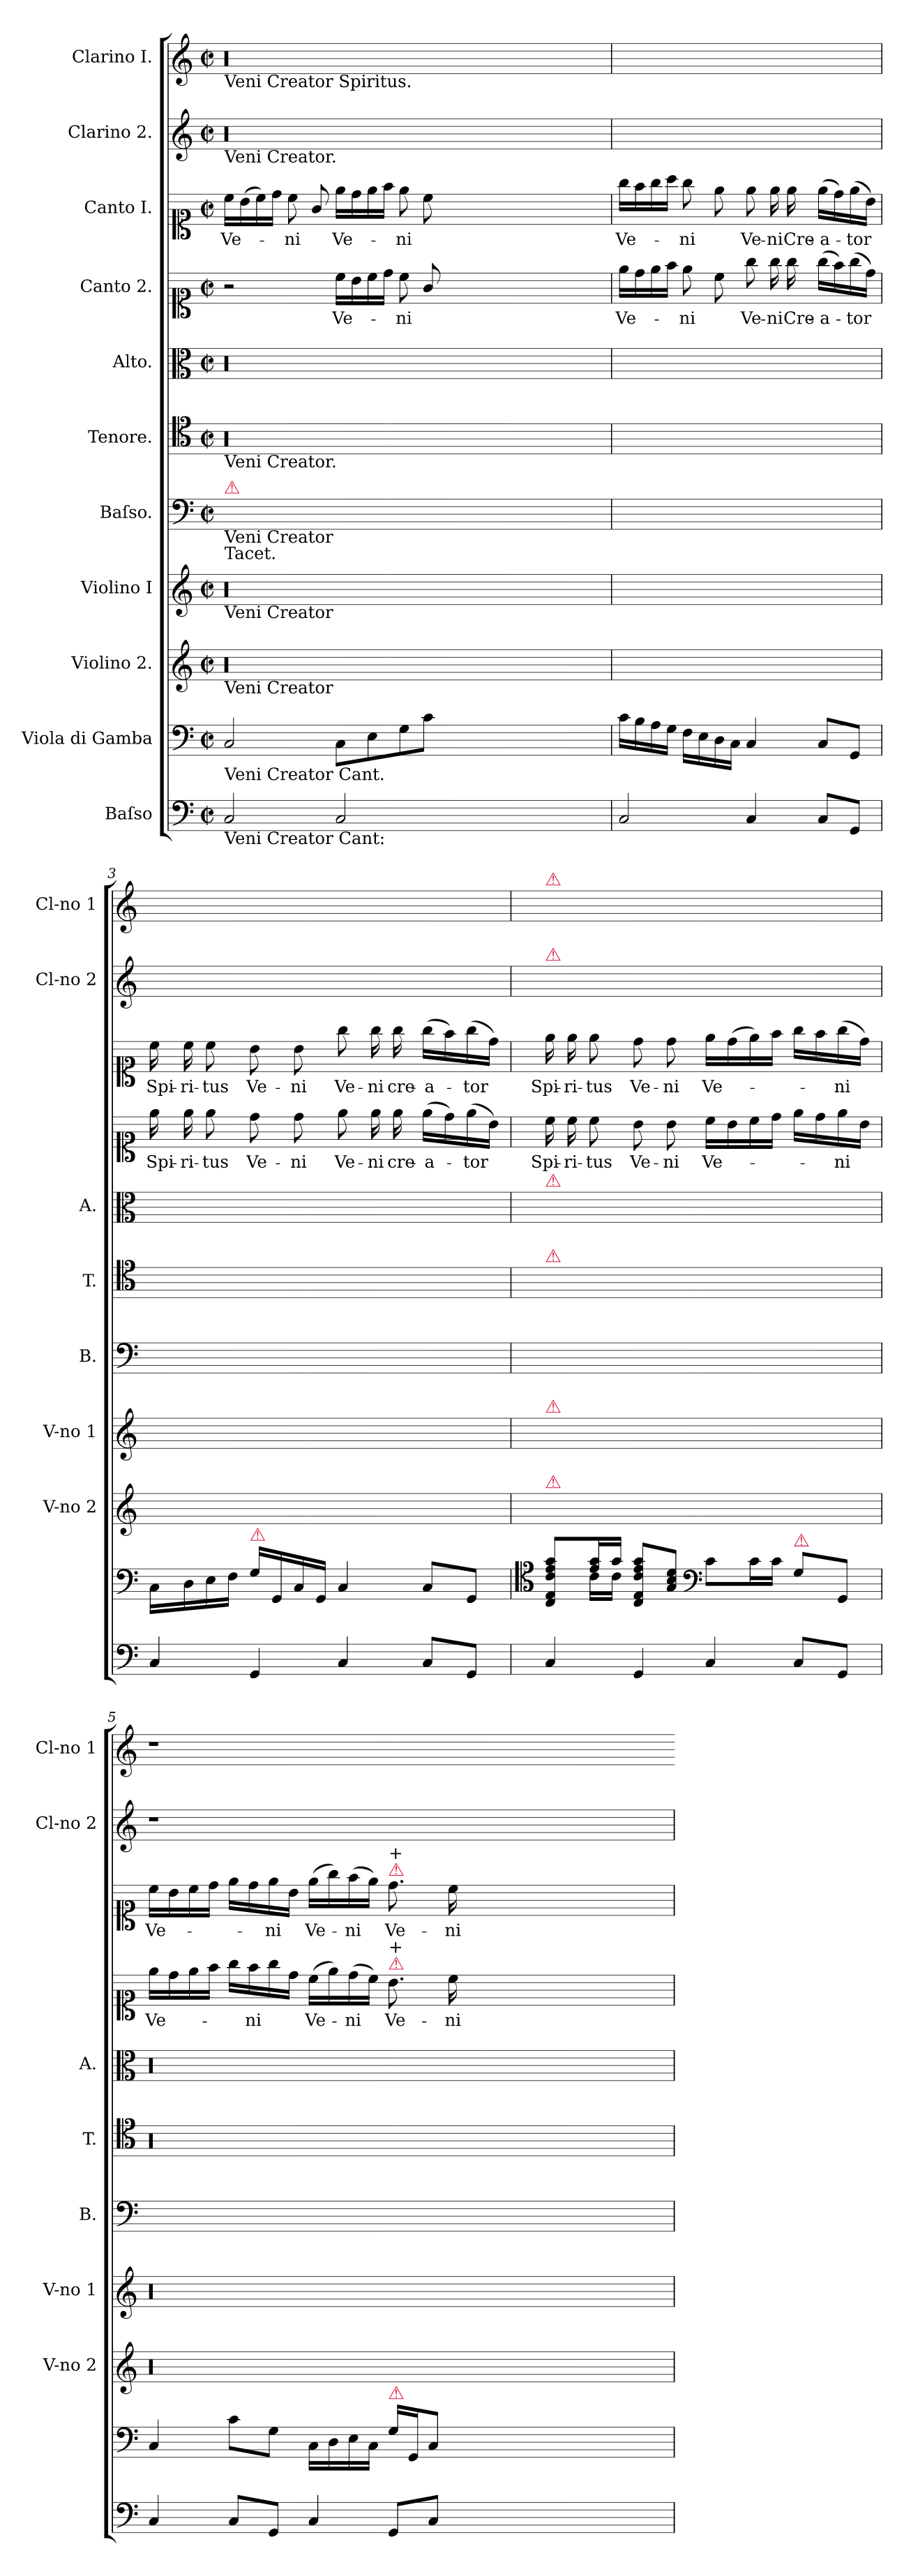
**kern	**kern	**kern	**kern	**kern	**kern	**kern	**kern	**text	**kern	**text	**kern	**kern
*part11	*part10	*part9	*part8	*part7	*part6	*part5	*part4	*part4	*part3	*part3	*part2	*part1
*staff11	*staff10	*staff9	*staff8	*staff7	*staff6	*staff5	*staff4	*staff4	*staff3	*staff3	*staff2	*staff1
*I"Baſso	*I"Viola di Gamba	*I"Violino 2.	*I"Violino I	*I"Baſso.	*I"Tenore.	*I"Alto.	*I"Canto 2.	*	*I"Canto I.	*	*I"Clarino 2.	*I"Clarino I.
*	*	*I'V-no 2	*I'V-no 1	*I'B.	*I'T.	*I'A.	*	*	*	*	*I'Cl-no 2	*I'Cl-no 1
*clefF4	*clefF4	*clefG2	*clefG2	*clefF4	*clefC4	*clefC3	*clefC1	*	*clefC1	*	*clefG2	*clefG2
*k[]	*k[]	*k[]	*k[]	*k[]	*k[]	*k[]	*k[]	*	*k[]	*	*k[]	*k[]
*C:	*C:	*C:	*C:	*C:	*C:	*C:	*C:	*	*C:	*	*C:	*C:
*M2/2	*M2/2	*M2/2	*M2/2	*M2/2	*M2/2	*M2/2	*M2/2	*	*M2/2	*	*M2/2	*M2/2
*met(c|)	*met(c|)	*met(c|)	*met(c|)	*met(c|)	*met(c|)	*met(c|)	*met(c|)	*	*met(c|)	*	*met(c|)	*met(c|)
=1	=1	=1	=1	=1	=1	=1	=1	=1	=1	=1	=1	=1
!	!	!	!	!	!	!	!	!	!	!	!	!LO:TX:b:t=Veni Creator Spiritus.
!	!	!	!	!	!	!	!	!	!	!	!LO:TX:b:t=Veni Creator.	!
!	!	!	!	!	!LO:TX:b:t=Veni Creator.	!	!	!	!	!	!	!
!	!	!	!	!LO:TX:a:color=crimson:t=⚠	!	!	!	!	!	!	!	!
!	!	!	!	!LO:TX:b:t=Veni Creator \nTacet.	!	!	!	!	!	!	!	!
!	!	!	!LO:TX:b:t=Veni Creator	!	!	!	!	!	!	!	!	!
!	!	!LO:TX:b:t=Veni Creator	!	!	!	!	!	!	!	!	!	!
!	!LO:TX:b:t=Veni Creator Cant.	!	!	!	!	!	!	!	!	!	!	!
!LO:TX:b:t=Veni Creator Cant&colon;	!	!	!	!	!	!	!	!	!	!	!	!
2C/	2C/	00r	00r	1ryy	00r	00r	2r	.	16cc\LL	Ve-	00r	00r
.	.	.	.	.	.	.	.	.	(>16b\	.	.	.
.	.	.	.	.	.	.	.	.	16cc\)	.	.	.
.	.	.	.	.	.	.	.	.	16dd\JJ	.	.	.
.	.	.	.	.	.	.	.	.	8cc\	-ni	.	.
.	.	.	.	.	.	.	.	.	8g/	.	.	.
!	!	!	!	!	!	!	!	!	!	!LO:LY:i	!	!
2C/	8C\L	.	.	.	.	.	16cc\LL	Ve-	16ee\LL	Ve-	.	.
.	.	.	.	.	.	.	16b\	.	16dd\	.	.	.
.	8E\	.	.	.	.	.	16cc\	.	16ee\	.	.	.
.	.	.	.	.	.	.	16dd\JJ	.	16ff\JJ	.	.	.
!	!	!	!	!	!	!	!	!	!	!LO:LY:i	!	!
.	8G\	.	.	.	.	.	8cc\	-ni	8ee\	ni	.	.
.	8c\J	.	.	.	.	.	8g/	.	8cc\	.	.	.
0.ryy	0.ryy	.	.	0.ryy	.	.	0.ryy	.	0.ryy	.	.	.
=2	=2	=2	=2	=2	=2	=2	=2	=2	=2	=2	=2	=2
!	!	!	!	!	!	!	!	!LO:LY:i	!	!LO:LY:i	!	!
2C/	16c\LL	1ryy	1ryy	1ryy	1ryy	1ryy	16ee\LL	Ve-	16gg\LL	Ve-	1ryy	1ryy
.	16B\	.	.	.	.	.	16dd\	.	16ff\	.	.	.
.	16A\	.	.	.	.	.	16ee\	.	16gg\	.	.	.
.	16G\JJ	.	.	.	.	.	16ff\JJ	.	16aa\JJ	.	.	.
!	!	!	!	!	!	!	!	!LO:LY:i	!	!LO:LY:i	!	!
.	16F\LL	.	.	.	.	.	8ee\	ni	8gg\	ni	.	.
.	16E\	.	.	.	.	.	.	.	.	.	.	.
.	16D\	.	.	.	.	.	8cc\	.	8ee\	.	.	.
.	16C\JJ	.	.	.	.	.	.	.	.	.	.	.
4C/	4C/	.	.	.	.	.	8gg\	Ve-	8ee\	Ve-	.	.
.	.	.	.	.	.	.	16gg\	-ni	16ee\	-ni	.	.
.	.	.	.	.	.	.	16gg\	Cre-	16ee\	Cre-	.	.
8C/L	8C/L	.	.	.	.	.	(>16gg\LL	-a-	(>16ee\LL	-a-	.	.
.	.	.	.	.	.	.	16ff\)	.	16dd\)	.	.	.
8GG/J	8GG/J	.	.	.	.	.	(>16gg\	-tor	(>16ee\	-tor	.	.
.	.	.	.	.	.	.	16dd\JJ)	.	16b\JJ)	.	.	.
=3	=3	=3	=3	=3	=3	=3	=3	=3	=3	=3	=3	=3
4C/	16C\LL	1ryy	1ryy	1ryy	1ryy	1ryy	16ee\	Spi-	16cc\	Spi-	1ryy	1ryy
.	16D\	.	.	.	.	.	16ee\	-ri-	16cc\	-ri-	.	.
.	16E\	.	.	.	.	.	8ee\	-tus	8cc\	-tus	.	.
.	16F\JJ	.	.	.	.	.	.	.	.	.	.	.
!	!LO:TX:a:color=crimson:t=⚠	!	!	!	!	!	!	!	!	!	!	!
4GG/	16G\LL	.	.	.	.	.	8dd\	Ve-	8b\	Ve-	.	.
.	16GG/	.	.	.	.	.	.	.	.	.	.	.
.	16C/	.	.	.	.	.	8dd\	-ni	8b\	-ni	.	.
.	16GG/JJ	.	.	.	.	.	.	.	.	.	.	.
!	!	!	!	!	!	!	!	!LO:LY:i	!	!	!	!
4C/	4C/	.	.	.	.	.	8ee\	Ve-	8gg\	Ve-	.	.
!	!	!	!	!	!	!	!	!LO:LY:i	!	!	!	!
.	.	.	.	.	.	.	16ee\	-ni	16gg\	-ni	.	.
!	!	!	!	!	!	!	!	!LO:LY:i	!	!	!	!
.	.	.	.	.	.	.	16ee\	-cre-	16gg\	cre-	.	.
!	!	!	!	!	!	!	!	!LO:LY:i	!	!	!	!
8C/L	8C/L	.	.	.	.	.	(>16ee\LL	-a-	(>16gg\LL	-a-	.	.
.	.	.	.	.	.	.	16dd\)	.	16ff\)	.	.	.
!	!	!	!	!	!	!	!	!LO:LY:i	!	!	!	!
8GG/J	8GG/J	.	.	.	.	.	(>16ee\	-tor	(>16gg\	-tor	.	.
.	.	.	.	.	.	.	16b\JJ)	.	16dd\JJ)	.	.	.
=4	=4	=4	=4	=4	=4	=4	=4	=4	=4	=4	=4	=4
*	*clefC4	*	*	*	*	*	*	*	*	*	*	*
*	*^	*	*	*	*	*	*	*	*	*	*	*
!	!	!	!	!	!	!	!	!	!	!	!	!	!LO:TX:a:color=crimson:t=⚠
!	!	!	!	!	!	!	!	!	!	!	!	!LO:TX:a:color=crimson:t=⚠	!
!	!	!	!	!	!	!	!LO:TX:a:color=crimson:t=⚠	!	!	!	!	!	!
!	!	!	!	!	!	!LO:TX:a:color=crimson:t=⚠	!	!	!	!	!	!	!
!	!	!	!	!LO:TX:a:color=crimson:t=⚠	!	!	!	!	!	!	!	!	!
!	!	!	!LO:TX:a:color=crimson:t=⚠	!	!	!	!	!	!	!	!	!	!
!	!	!	!	!	!	!	!	!	!LO:LY:i	!	!	!	!
4C/	8C/ 8E/ 8c/ 8e/ 8g/L	8ryy	1ryy	1ryy	1ryy	1ryy	1ryy	16cc\	Spi-	16ee\	Spi-	1ryy	1ryy
!	!	!	!	!	!	!	!	!	!LO:LY:i	!	!	!	!
.	.	.	.	.	.	.	.	16cc\	-ri-	16ee\	-ri-	.	.
!	!	!	!	!	!	!	!	!	!LO:LY:i	!	!	!	!
.	16e/ 16g/L	16c\LL	.	.	.	.	.	8cc\	-tus	8ee\	-tus	.	.
.	16g/JJ	16c\JJ	.	.	.	.	.	.	.	.	.	.	.
!	!	!	!	!	!	!	!	!	!LO:LY:i	!	!	!	!
4GG/	8C/ 8E/ 8c/ 8e/ 8g/L	4ryy	.	.	.	.	.	8b\	Ve-	8dd\	Ve-	.	.
!	!	!	!	!	!	!	!	!	!LO:LY:i	!	!	!	!
.	8G/ 8B/ 8d/J	.	.	.	.	.	.	8b\	-ni	8dd\	-ni	.	.
*	*clefF4	*	*	*	*	*	*	*	*	*	*	*	*
4C/	8c\L	2ryy	.	.	.	.	.	16cc\LL	Ve-	16ee\LL	Ve-	.	.
.	.	.	.	.	.	.	.	16b\	.	(>16dd\	.	.	.
.	16c\L	.	.	.	.	.	.	16cc\	.	16ee\)	.	.	.
.	16c\JJ	.	.	.	.	.	.	16dd\JJ	.	16ff\JJ	.	.	.
!	!LO:TX:a:color=crimson:t=⚠	!	!	!	!	!	!	!	!	!	!	!	!
8C/L	8G\L	.	.	.	.	.	.	16ee\LL	.	16gg\LL	.	.	.
.	.	.	.	.	.	.	.	16dd\	.	16ff\	.	.	.
8GG/J	8GG/J	.	.	.	.	.	.	16ee\	-ni	(>16gg\	-ni	.	.
.	.	.	.	.	.	.	.	16b\JJ	.	16dd\JJ)	.	.	.
*	*v	*v	*	*	*	*	*	*	*	*	*	*	*
=5	=5	=5	=5	=5	=5	=5	=5	=5	=5	=5	=5	=5
!	!	!	!	!	!	!	!	!LO:LY:i	!	!LO:LY:i	!	!
4C/	4C/	00r	00r	1ryy	00r	00r	16ee\LL	Ve-	16cc\LL	Ve-	1r	1r
.	.	.	.	.	.	.	16dd\	.	16b\	.	.	.
.	.	.	.	.	.	.	16ee\	.	16cc\	.	.	.
.	.	.	.	.	.	.	16ff\JJ	.	16dd\JJ	.	.	.
8C/L	8c\L	.	.	.	.	.	16gg\LL	.	16ee\LL	.	.	.
!	!	!	!	!	!	!	!	!LO:LY:i	!	!	!	!
.	.	.	.	.	.	.	16ff\	-ni	16dd\	.	.	.
!	!	!	!	!	!	!	!	!	!	!LO:LY:i	!	!
8GG/J	8G\J	.	.	.	.	.	16gg\	.	16ee\	ni	.	.
.	.	.	.	.	.	.	16dd\JJ	.	16b\JJ	.	.	.
4C/	16C\LL	.	.	.	.	.	(>16cc\LL	Ve-	(>16ee\LL	Ve-	.	.
.	16D\	.	.	.	.	.	16ee\)	.	16gg\)	.	.	.
.	16E\	.	.	.	.	.	(>16dd\	-ni	(>16ff\	-ni	.	.
.	16C\JJ	.	.	.	.	.	16cc\JJ)	.	16ee\JJ)	.	.	.
!	!	!	!	!	!	!	!	!	!LO:TX:a:color=crimson:t=⚠	!	!	!
!	!	!	!	!	!	!	!	!	!LO:TX:a:t=+	!	!	!
!	!	!	!	!	!	!	!LO:TX:a:color=crimson:t=⚠	!	!	!	!	!
!	!	!	!	!	!	!	!LO:TX:a:t=+	!	!	!	!	!
!	!LO:TX:a:color=crimson:t=⚠	!	!	!	!	!	!	!	!	!	!	!
!	!	!	!	!	!	!	!	!LO:LY:i	!	!LO:LY:i	!	!
8GG/L	16G\LL	.	.	.	.	.	8.b\	Ve-	8.dd\	Ve-	.	.
.	16GG/J	.	.	.	.	.	.	.	.	.	.	.
8C/J	8C/J	.	.	.	.	.	.	.	.	.	.	.
!	!	!	!	!	!	!	!	!LO:LY:i	!	!LO:LY:i	!	!
.	.	.	.	.	.	.	16cc\	-ni	16cc\	-ni	.	.
0.ryy	0.ryy	.	.	0.ryy	.	.	0.ryy	.	0.ryy	.	0.ryy	0.ryy
=	=	=	=	=	=	=	=	=-	=	=-	=	=-
*-	*-	*-	*-	*-	*-	*-	*-	*-	*-	*-	*-	*-
